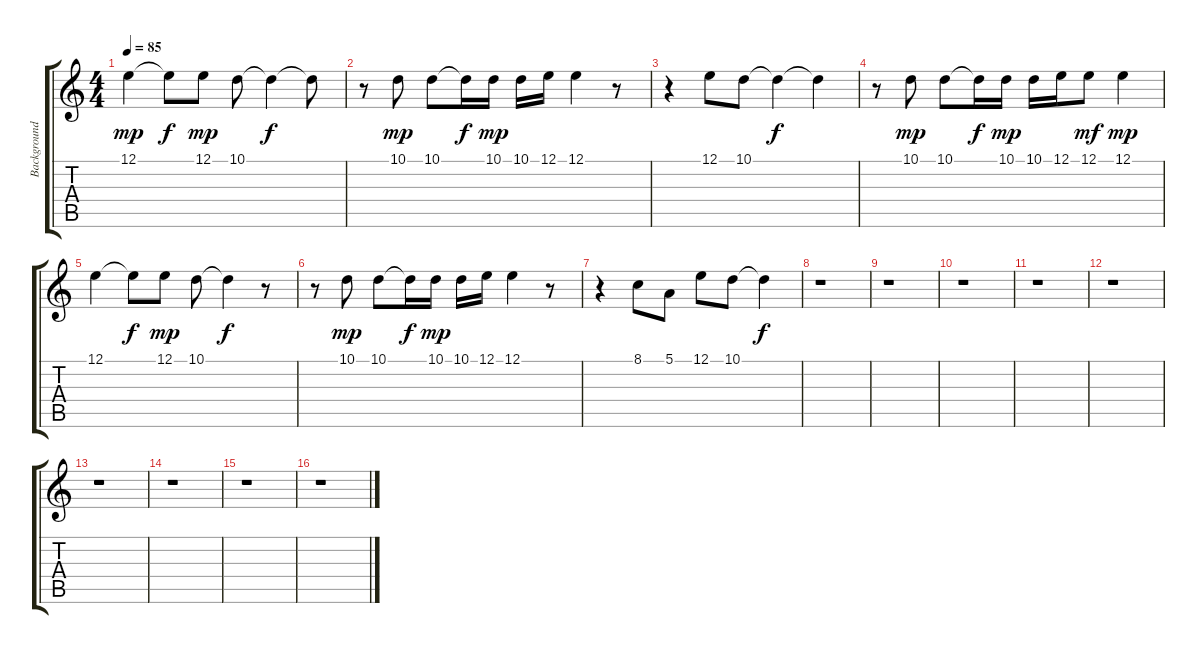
\track ("Backgroundvocals:" "Background") {instrument lead6voice}
\staff {score tabs}
\tuning (E4 B3 G3 D3 A2 E2) {hide}
\ts (4 4)
\tempo 85
\clef g2
\ks c
12.1.4{dy mp} 12.1{t}.8{dy f} 12.1.8{dy mp} 10.1.8 10.1{t}.4{dy f} 10.1{t}.8 |
r.8 10.1.8{dy mp} 10.1.8 10.1{t}.16{dy f} 10.1.16{dy mp} 10.1.16 12.1.16 12.1.4 r.8 |
r.4 12.1.8 10.1.8 10.1{t}.4{dy f} 10.1{t}.4 |
r.8 10.1.8{dy mp} 10.1.8 10.1{t}.16{dy f} 10.1.16{dy mp} 10.1.16 12.1.16 12.1.8{dy mf} 12.1.4{dy mp} |
12.1.4 12.1{t}.8{dy f} 12.1.8{dy mp} 10.1.8 10.1{t}.4{dy f} r.8 |
r.8 10.1.8{dy mp} 10.1.8 10.1{t}.16{dy f} 10.1.16{dy mp} 10.1.16 12.1.16 12.1.4 r.8 |
r.4 8.1.8 5.1.8 12.1.8 10.1.8 10.1{t}.4{dy f} |
r.1 |
r.1 |
r.1 |
r.1 |
r.1 |
r.1 |
r.1 |
r.1 |
r.1
